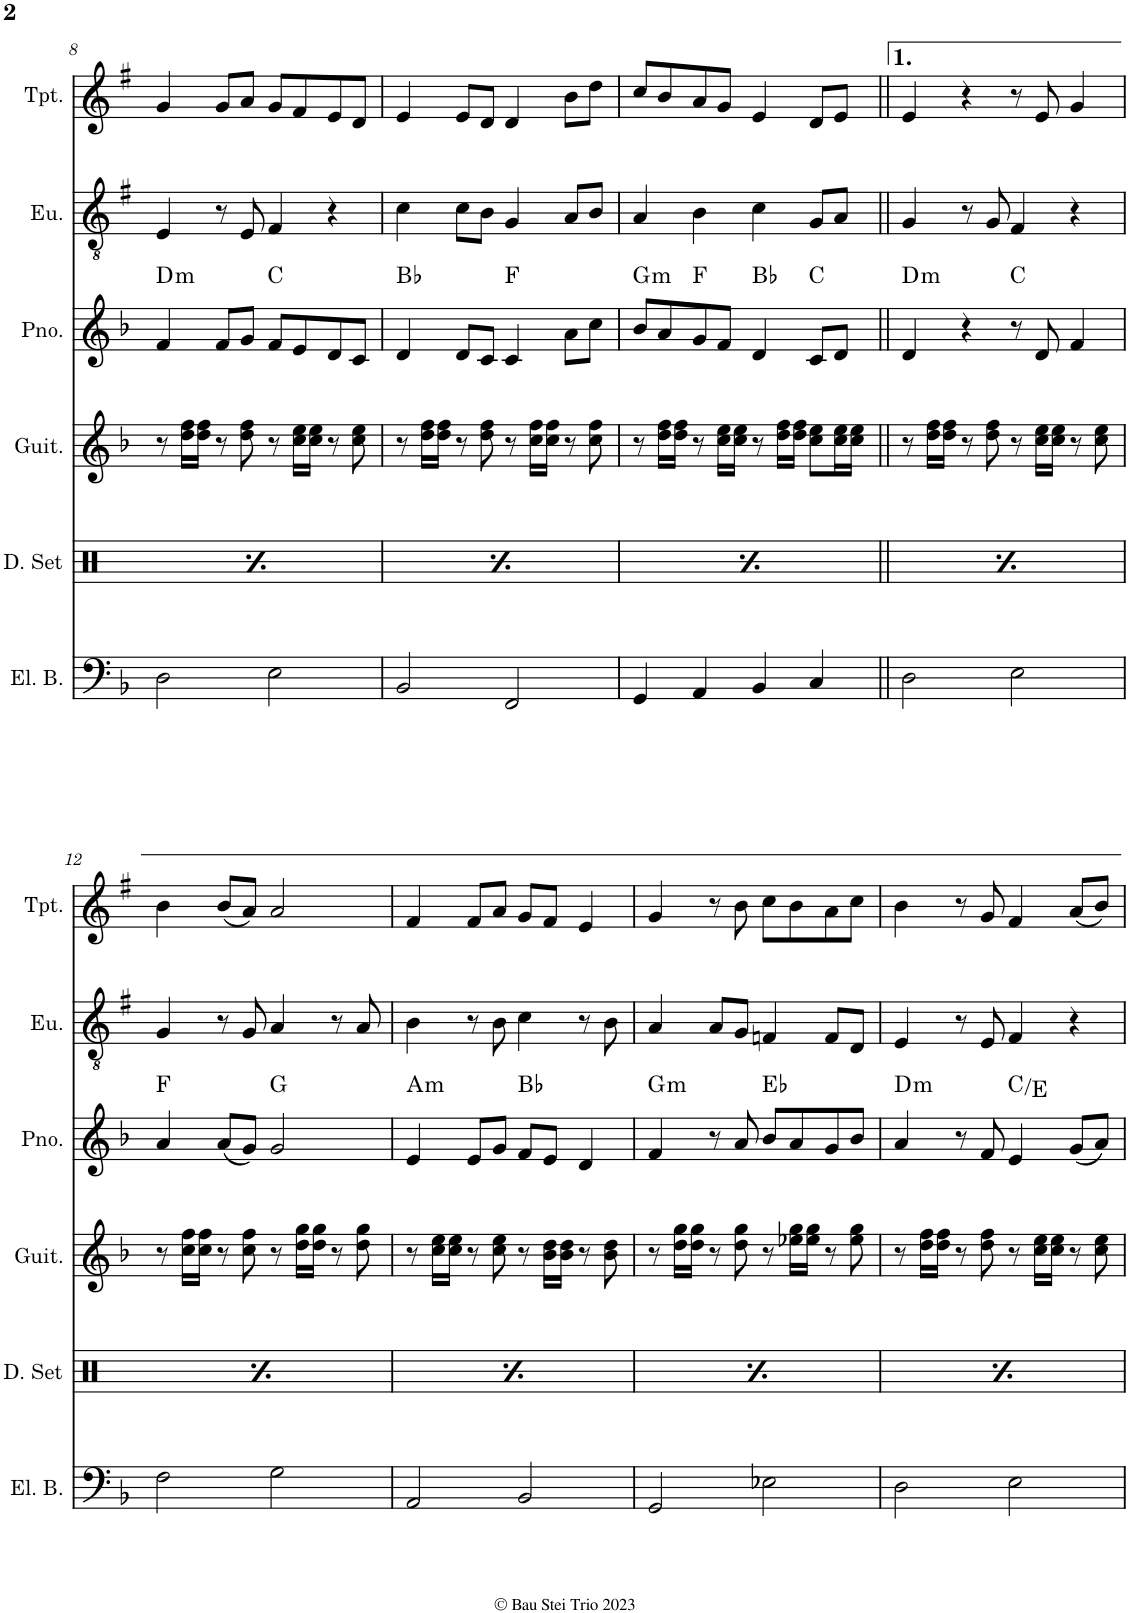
**kern	**kern	**kern	**kern	**harte	**kern	**kern
*part6	*part5	*part4	*part3	*part3	*part2	*part1
*staff6	*staff5	*staff4	*staff3	*	*staff2	*staff1
*I"Electric Bass	*I"Drumset	*I"Acoustic Guitar	*I"Piano	*	*I"Euphonium	*I"Trumpet
*I'El. B.	*I'D. Set	*I'Guit.	*I'Pno.	*	*I'Eu.	*I'Tpt.
!!LO:PB:g=z
*clefF4	*clefX	*clefG2	*clefG2	*	*clefGv2	*clefG2
*Trd7c12	*	*	*	*	*Trd1c2	*Trd1c2
*k[b-]	*k[]	*k[b-]	*k[b-]	*	*k[f#]	*k[f#]
*M4/4	*M4/4	*M4/4	*M4/4	*	*M4/4	*M4/4
=8	=8	=8	=8	=8	=8	=8
*	*^	*	*	*	*	*
!	!	!	!	!	!LO:H:kt=m	!	!
2D\	8r	4Rf\	8r	4f/	D:min	4E/	4g/
.	16Rgg/LL	.	16dd\ 16ff\LL	.	.	.	.
.	16Rgg/JJ	.	16dd\ 16ff\JJ	.	.	.	.
.	8Rcc/L	4r	8r	8f/L	.	8r	8g/L
.	8Rgg/J	.	8dd\ 8ff\	8g/J	.	8E/	8a/J
2E\	8r	4Rf\	8r	8f/L	C:maj	4F#/	8g/L
.	16Rgg/LL	.	16cc\ 16ee\LL	8e/	.	.	8f#/
.	16Rgg/JJ	.	16cc\ 16ee\JJ	.	.	.	.
.	8Rcc/L	4r	8r	8d/	.	4r	8e/
.	8Rgg/J	.	8cc\ 8ee\	8c/J	.	.	8d/J
=9	=9	=9	=9	=9	=9	=9	=9
2BB-/	8r	4Rf\	8r	4d/	Bb:maj	4c\	4e/
.	16Rgg/LL	.	16dd\ 16ff\LL	.	.	.	.
.	16Rgg/JJ	.	16dd\ 16ff\JJ	.	.	.	.
.	8Rcc/L	4r	8r	8d/L	.	8c\L	8e/L
.	8Rgg/J	.	8dd\ 8ff\	8c/J	.	8B\J	8d/J
2FF/	8r	4Rf\	8r	4c/	F:maj	4G/	4d/
.	16Rgg/LL	.	16cc\ 16ff\LL	.	.	.	.
.	16Rgg/JJ	.	16cc\ 16ff\JJ	.	.	.	.
.	8Rcc/L	4r	8r	8a\L	.	8A/L	8b\L
.	8Rgg/J	.	8cc\ 8ff\	8cc\J	.	8B/J	8dd\J
=10	=10	=10	=10	=10	=10	=10	=10
!	!	!	!	!	!LO:H:kt=m	!	!
4GG/	8r	4Rf\	8r	8b-/L	G:min	4A/	8cc/L
.	16Rgg/LL	.	16dd\ 16ff\LL	8a/	.	.	8b/
.	16Rgg/JJ	.	16dd\ 16ff\JJ	.	.	.	.
4AA/	8Rcc/L	4r	8r	8g/	F:maj	4B\	8a/
.	8Rgg/J	.	16cc\ 16ee\LL	8f/J	.	.	8g/J
.	.	.	16cc\ 16ee\JJ	.	.	.	.
!	!	!	!	!	!LO:H:kt=N.C.	!	!
4BB-/	8r	4Rf\	8r	4d/	N	4c\	4e/
.	16Rgg/LL	.	16dd\ 16ff\LL	.	.	.	.
.	16Rgg/JJ	.	16dd\ 16ff\JJ	.	.	.	.
!	!	!	!	!	!LO:H:kt=N.C.	!	!
4C/	8Rcc/L	4r	8cc\ 8ee\L	8c/L	N	8G/L	8d/L
.	8Rgg/J	.	16cc\ 16ee\L	8d/J	.	8A/J	8e/J
.	.	.	16cc\ 16ee\JJ	.	.	.	.
=11||	=11||	=11||	=11||	=11||	=11||	=11||	=11||
!	!	!	!	!	!LO:H:kt=m	!	!
2D\	8r	4Rf\	8r	4d/	D:min	4G/	4e/
.	16Rgg/LL	.	16dd\ 16ff\LL	.	.	.	.
.	16Rgg/JJ	.	16dd\ 16ff\JJ	.	.	.	.
.	8Rcc/L	4r	8r	4r	.	8r	4r
.	8Rgg/J	.	8dd\ 8ff\	.	.	8G/	.
2E\	8r	4Rf\	8r	8r	C:maj	4F#/	8r
.	16Rgg/LL	.	16cc\ 16ee\LL	8d/	.	.	8e/
.	16Rgg/JJ	.	16cc\ 16ee\JJ	.	.	.	.
.	8Rcc/L	4r	8r	4f/	.	4r	4g/
.	8Rgg/J	.	8cc\ 8ee\	.	.	.	.
!!LO:LB:g=z
=12	=12	=12	=12	=12	=12	=12	=12
2F\	8r	4Rf\	8r	4a/	F:maj	4G/	4b\
.	16Rgg/LL	.	16cc\ 16ff\LL	.	.	.	.
.	16Rgg/JJ	.	16cc\ 16ff\JJ	.	.	.	.
.	8Rcc/L	4r	8r	(8a/L	.	8r	(8b/L
.	8Rgg/J	.	8cc\ 8ff\	8g/J)	.	8G/	8a/J)
2G\	8r	4Rf\	8r	2g/	G:maj	4A/	2a/
.	16Rgg/LL	.	16dd\ 16gg\LL	.	.	.	.
.	16Rgg/JJ	.	16dd\ 16gg\JJ	.	.	.	.
.	8Rcc/L	4r	8r	.	.	8r	.
.	8Rgg/J	.	8dd\ 8gg\	.	.	8A/	.
=13	=13	=13	=13	=13	=13	=13	=13
!	!	!	!	!	!LO:H:kt=m	!	!
2AA/	8r	4Rf\	8r	4e/	A:min	4B\	4f#/
.	16Rgg/LL	.	16cc\ 16ee\LL	.	.	.	.
.	16Rgg/JJ	.	16cc\ 16ee\JJ	.	.	.	.
.	8Rcc/L	4r	8r	8e/L	.	8r	8f#/L
.	8Rgg/J	.	8cc\ 8ee\	8g/J	.	8B\	8a/J
2BB-/	8r	4Rf\	8r	8f/L	Bb:maj	4c\	8g/L
.	16Rgg/LL	.	16b-\ 16dd\LL	8e/J	.	.	8f#/J
.	16Rgg/JJ	.	16b-\ 16dd\JJ	.	.	.	.
.	8Rcc/L	4r	8r	4d/	.	8r	4e/
.	8Rgg/J	.	8b-\ 8dd\	.	.	8B\	.
=14	=14	=14	=14	=14	=14	=14	=14
!	!	!	!	!	!LO:H:kt=m	!	!
2GG/	8r	4Rf\	8r	4f/	G:min	4A/	4g/
.	16Rgg/LL	.	16dd\ 16gg\LL	.	.	.	.
.	16Rgg/JJ	.	16dd\ 16gg\JJ	.	.	.	.
.	8Rcc/L	4r	8r	8r	.	8A/L	8r
.	8Rgg/J	.	8dd\ 8gg\	8a/	.	8G/J	8b\
!	!	!	!	!	!LO:H:kt=N.C.	!	!
2E-X\	8r	4Rf\	8r	8b-/L	N	4Fn/	8cc\L
.	16Rgg/LL	.	16ee-X\ 16gg\LL	8a/	.	.	8b\
.	16Rgg/JJ	.	16ee-\ 16gg\JJ	.	.	.	.
.	8Rcc/L	4r	8r	8g/	.	8F/L	8a\
.	8Rgg/J	.	8ee-\ 8gg\	8b-/J	.	8D/J	8cc\J
=15	=15	=15	=15	=15	=15	=15	=15
!	!	!	!	!	!LO:H:kt=m	!	!
2D\	8r	4Rf\	8r	4a/	D:min	4E/	4b\
.	16Rgg/LL	.	16dd\ 16ff\LL	.	.	.	.
.	16Rgg/JJ	.	16dd\ 16ff\JJ	.	.	.	.
.	8Rcc/L	4r	8r	8r	.	8r	8r
.	8Rgg/J	.	8dd\ 8ff\	8f/	.	8E/	8g/
2E\	8r	4Rf\	8r	4e/	C:maj/3	4F#/	4f#/
.	16Rgg/LL	.	16cc\ 16ee\LL	.	.	.	.
.	16Rgg/JJ	.	16cc\ 16ee\JJ	.	.	.	.
.	8Rcc/L	4r	8r	(8g/L	.	4r	(8a/L
.	8Rgg/J	.	8cc\ 8ee\	8a/J)	.	.	8b/J)
*	*v	*v	*	*	*	*	*
=	=	=	=	=	=	=
*-	*-	*-	*-	*-	*-	*-
